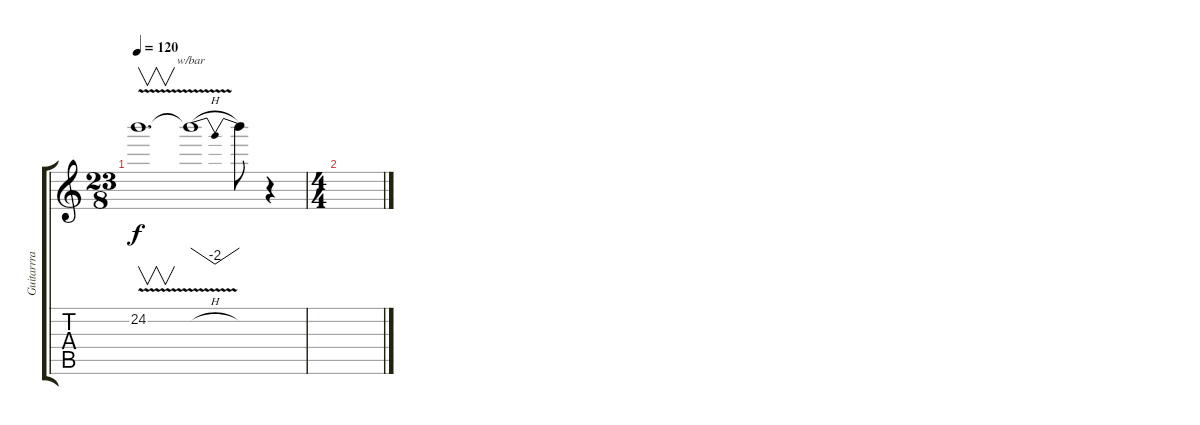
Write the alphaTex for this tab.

\track ("Guitarrra Solo" "Guitarrra ") {instrument distortionguitar}
\staff {score tabs}
\tuning (E4 B3 G3 D3 A2 E2) {hide}
\ts (23 8)
\tempo 120
\clef g2
\ks c
24.2{v t}.1{v d dy f} 24.2{h t}.1{tbe (dip default 0 0 30 -8 60 0)} 24.2{t}.8 r.4 |
\ts (4 4)
